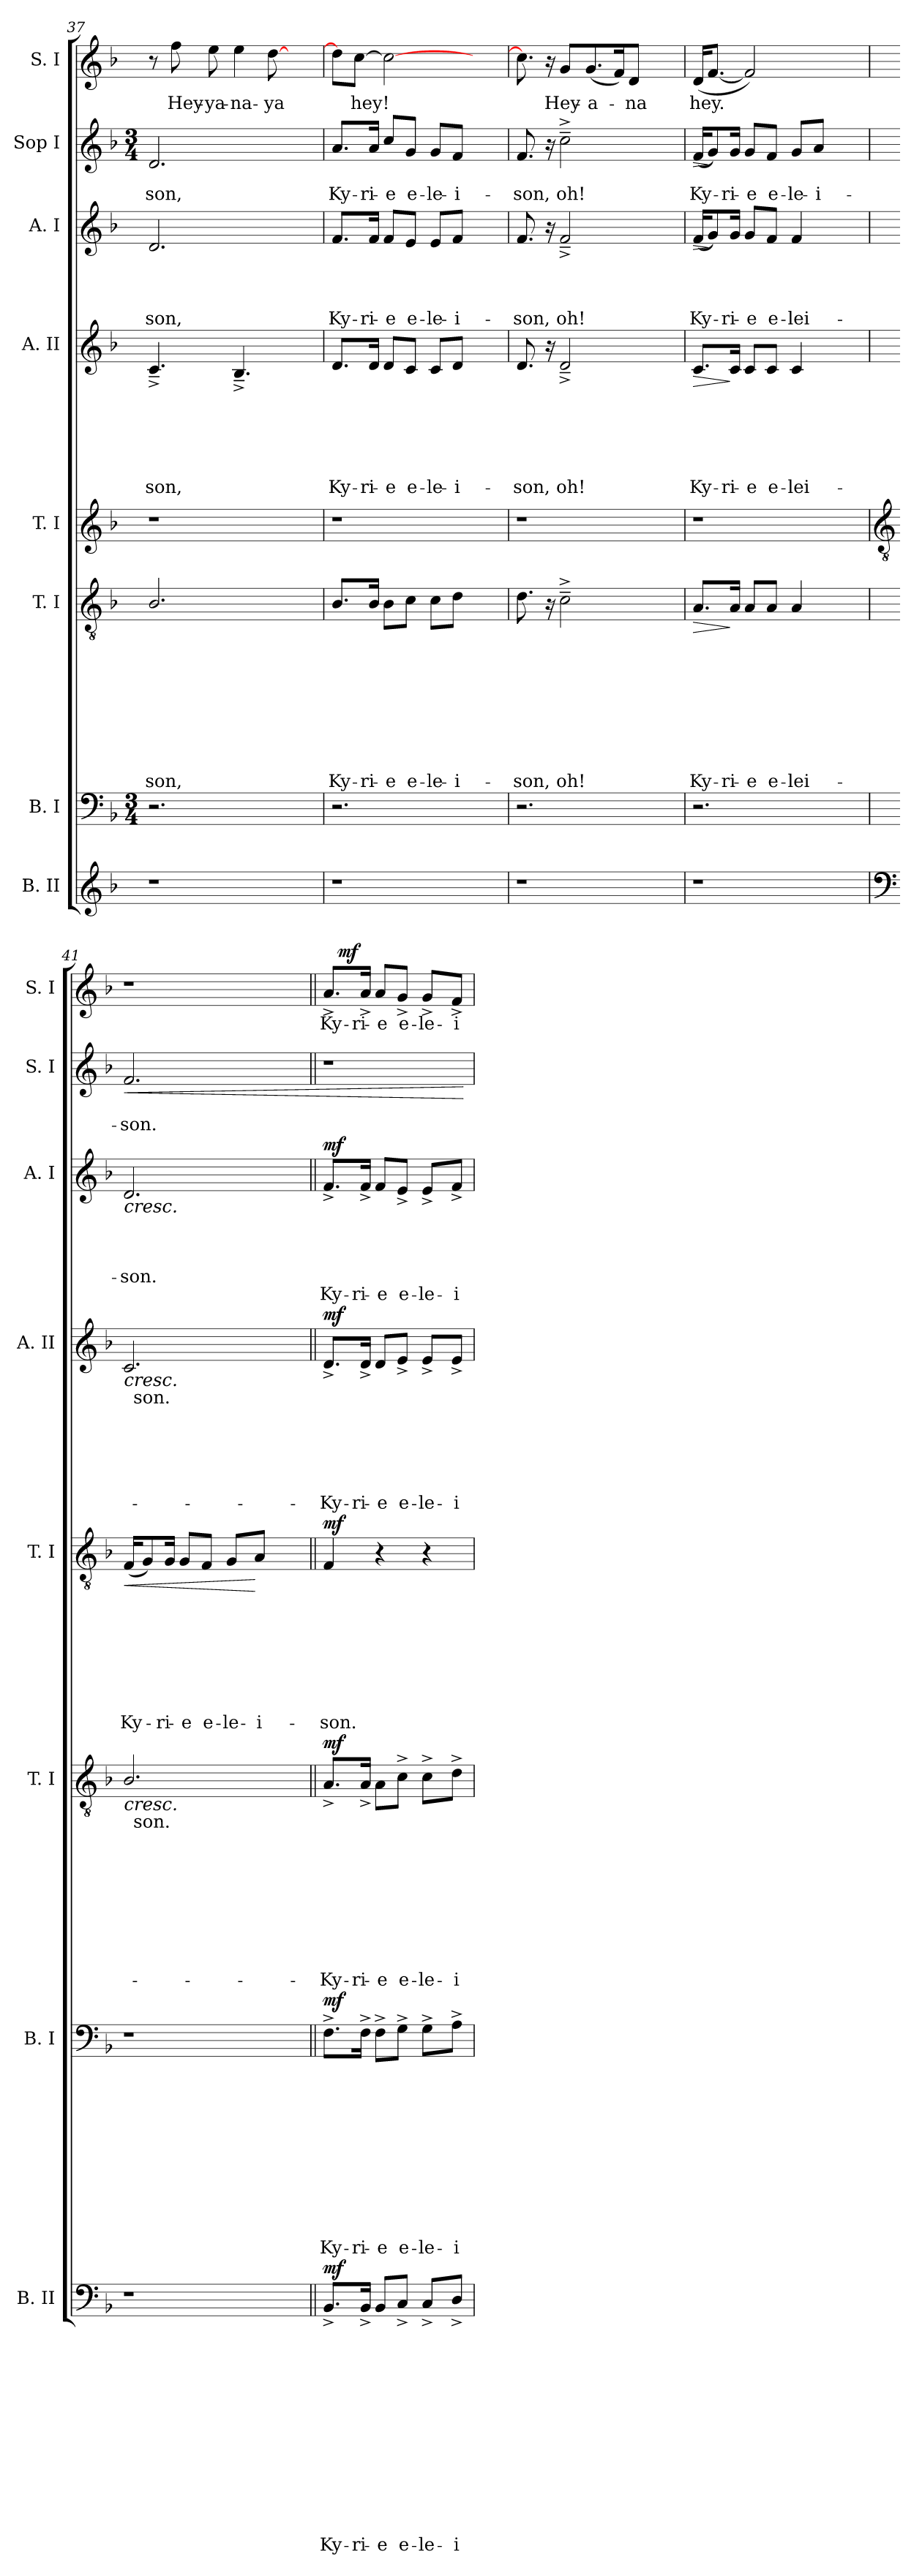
**kern	**text	**text	**text	**text	**text	**text	**text	**text	**text	**text	**text	**text	**text	**dynam	**kern	**text	**text	**text	**text	**text	**text	**text	**text	**text	**text	**text	**dynam	**kern	**text	**text	**text	**text	**text	**text	**text	**text	**text	**dynam	**kern	**text	**text	**text	**text	**text	**text	**text	**text	**dynam	**kern	**text	**text	**text	**text	**text	**text	**dynam	**kern	**text	**text	**text	**text	**text	**dynam	**kern	**text	**text	**dynam	**kern	**text	**dynam
*part8	*part8	*part8	*part8	*part8	*part8	*part8	*part8	*part8	*part8	*part8	*part8	*part8	*part8	*part8	*part7	*part7	*part7	*part7	*part7	*part7	*part7	*part7	*part7	*part7	*part7	*part7	*part7	*part6	*part6	*part6	*part6	*part6	*part6	*part6	*part6	*part6	*part6	*part6	*part5	*part5	*part5	*part5	*part5	*part5	*part5	*part5	*part5	*part5	*part4	*part4	*part4	*part4	*part4	*part4	*part4	*part4	*part3	*part3	*part3	*part3	*part3	*part3	*part3	*part2	*part2	*part2	*part2	*part1	*part1	*part1
*staff8	*staff8	*staff8	*staff8	*staff8	*staff8	*staff8	*staff8	*staff8	*staff8	*staff8	*staff8	*staff8	*staff8	*staff8	*staff7	*staff7	*staff7	*staff7	*staff7	*staff7	*staff7	*staff7	*staff7	*staff7	*staff7	*staff7	*staff7	*staff6	*staff6	*staff6	*staff6	*staff6	*staff6	*staff6	*staff6	*staff6	*staff6	*staff6	*staff5	*staff5	*staff5	*staff5	*staff5	*staff5	*staff5	*staff5	*staff5	*staff5	*staff4	*staff4	*staff4	*staff4	*staff4	*staff4	*staff4	*staff4	*staff3	*staff3	*staff3	*staff3	*staff3	*staff3	*staff3	*staff2	*staff2	*staff2	*staff2	*staff1	*staff1	*staff1
*I"B. II	*	*	*	*	*	*	*	*	*	*	*	*	*	*	*I"B. I	*	*	*	*	*	*	*	*	*	*	*	*	*I"T. I	*	*	*	*	*	*	*	*	*	*	*I"T. I	*	*	*	*	*	*	*	*	*	*I"A. II	*	*	*	*	*	*	*	*I"A. I	*	*	*	*	*	*	*I"Sop I	*	*	*	*I"S. I	*	*
*I'B. II	*	*	*	*	*	*	*	*	*	*	*	*	*	*	*I'B. I	*	*	*	*	*	*	*	*	*	*	*	*	*I'T. I	*	*	*	*	*	*	*	*	*	*	*I'T. I	*	*	*	*	*	*	*	*	*	*I'A. II	*	*	*	*	*	*	*	*I'A. I	*	*	*	*	*	*	*I'S. I	*	*	*	*I'S. I	*	*
*clefG2	*	*	*	*	*	*	*	*	*	*	*	*	*	*	*clefF4	*	*	*	*	*	*	*	*	*	*	*	*	*clefGv2	*	*	*	*	*	*	*	*	*	*	*clefG2	*	*	*	*	*	*	*	*	*	*clefG2	*	*	*	*	*	*	*	*clefG2	*	*	*	*	*	*	*clefG2	*	*	*	*clefG2	*	*
*k[b-]	*	*	*	*	*	*	*	*	*	*	*	*	*	*	*k[b-]	*	*	*	*	*	*	*	*	*	*	*	*	*k[b-]	*	*	*	*	*	*	*	*	*	*	*k[b-]	*	*	*	*	*	*	*	*	*	*k[b-]	*	*	*	*	*	*	*	*k[b-]	*	*	*	*	*	*	*k[b-]	*	*	*	*k[b-]	*	*
*F:	*	*	*	*	*	*	*	*	*	*	*	*	*	*	*F:	*	*	*	*	*	*	*	*	*	*	*	*	*F:	*	*	*	*	*	*	*	*	*	*	*F:	*	*	*	*	*	*	*	*	*	*F:	*	*	*	*	*	*	*	*F:	*	*	*	*	*	*	*F:	*	*	*	*F:	*	*
*	*	*	*	*	*	*	*	*	*	*	*	*	*	*	*M3/4	*	*	*	*	*	*	*	*	*	*	*	*	*	*	*	*	*	*	*	*	*	*	*	*	*	*	*	*	*	*	*	*	*	*	*	*	*	*	*	*	*	*	*	*	*	*	*	*	*M3/4	*	*	*	*	*	*
=37	=37	=37	=37	=37	=37	=37	=37	=37	=37	=37	=37	=37	=37	=37	=37	=37	=37	=37	=37	=37	=37	=37	=37	=37	=37	=37	=37	=37	=37	=37	=37	=37	=37	=37	=37	=37	=37	=37	=37	=37	=37	=37	=37	=37	=37	=37	=37	=37	=37	=37	=37	=37	=37	=37	=37	=37	=37	=37	=37	=37	=37	=37	=37	=37	=37	=37	=37	=37	=37	=37
!	!	!	!	!	!	!	!	!	!	!	!	!	!	!	!	!	!	!	!	!	!	!	!	!	!	!	!	!	!	!	!	!	!	!	!	!	!LO:LY:b	!	!	!	!	!	!	!	!	!	!	!	!	!	!	!	!	!	!LO:LY:b	!	!	!	!	!	!LO:LY:b	!	!	!	!	!LO:LY:b	!	!	!	!
1r	.	.	.	.	.	.	.	.	.	.	.	.	.	.	2.r	.	.	.	.	.	.	.	.	.	.	.	.	2.B-/	.	.	.	.	.	.	.	.	-son,	.	1r	.	.	.	.	.	.	.	.	.	4.c^<~</	.	.	.	.	.	-son,	.	2.d/	.	.	.	-son,	.	.	2.d/	.	-son,	.	8r	.	.
!	!	!	!	!	!	!	!	!	!	!	!	!	!	!	!	!	!	!	!	!	!	!	!	!	!	!	!	!	!	!	!	!	!	!	!	!	!	!	!	!	!	!	!	!	!	!	!	!	!	!	!	!	!	!	!	!	!	!	!	!	!	!	!	!	!	!	!	!	!LO:LY:b	!
.	.	.	.	.	.	.	.	.	.	.	.	.	.	.	.	.	.	.	.	.	.	.	.	.	.	.	.	.	.	.	.	.	.	.	.	.	.	.	.	.	.	.	.	.	.	.	.	.	.	.	.	.	.	.	.	.	.	.	.	.	.	.	.	.	.	.	.	8ff\	Hey-	.
!	!	!	!	!	!	!	!	!	!	!	!	!	!	!	!	!	!	!	!	!	!	!	!	!	!	!	!	!	!	!	!	!	!	!	!	!	!	!	!	!	!	!	!	!	!	!	!	!	!	!	!	!	!	!	!	!	!	!	!	!	!	!	!	!	!	!	!	!	!LO:LY:b	!
.	.	.	.	.	.	.	.	.	.	.	.	.	.	.	.	.	.	.	.	.	.	.	.	.	.	.	.	.	.	.	.	.	.	.	.	.	.	.	.	.	.	.	.	.	.	.	.	.	.	.	.	.	.	.	.	.	.	.	.	.	.	.	.	.	.	.	.	8ee\	-ya-	.
!	!	!	!	!	!	!	!	!	!	!	!	!	!	!	!	!	!	!	!	!	!	!	!	!	!	!	!	!	!	!	!	!	!	!	!	!	!	!	!	!	!	!	!	!	!	!	!	!	!	!	!	!	!	!	!	!	!	!	!	!	!	!	!	!	!	!	!	!	!LO:LY:b	!
.	.	.	.	.	.	.	.	.	.	.	.	.	.	.	.	.	.	.	.	.	.	.	.	.	.	.	.	.	.	.	.	.	.	.	.	.	.	.	.	.	.	.	.	.	.	.	.	.	4.B-^<~</	.	.	.	.	.	.	.	.	.	.	.	.	.	.	.	.	.	.	4ee\	-na-	.
!	!	!	!	!	!	!	!	!	!	!	!	!	!	!	!	!	!	!	!	!	!	!	!	!	!	!	!	!	!	!	!	!	!	!	!	!	!	!	!	!	!	!	!	!	!	!	!	!	!	!	!	!	!	!	!	!	!	!	!	!	!	!	!	!	!	!	!	!	!LO:LY:b	!
.	.	.	.	.	.	.	.	.	.	.	.	.	.	.	.	.	.	.	.	.	.	.	.	.	.	.	.	.	.	.	.	.	.	.	.	.	.	.	.	.	.	.	.	.	.	.	.	.	.	.	.	.	.	.	.	.	.	.	.	.	.	.	.	.	.	.	.	[>8dd\	-ya	.
.	.	.	.	.	.	.	.	.	.	.	.	.	.	.	4ryy	.	.	.	.	.	.	.	.	.	.	.	.	4ryy	.	.	.	.	.	.	.	.	.	.	.	.	.	.	.	.	.	.	.	.	4ryy	.	.	.	.	.	.	.	4ryy	.	.	.	.	.	.	4ryy	.	.	.	4ryy	.	.
=38	=38	=38	=38	=38	=38	=38	=38	=38	=38	=38	=38	=38	=38	=38	=38	=38	=38	=38	=38	=38	=38	=38	=38	=38	=38	=38	=38	=38	=38	=38	=38	=38	=38	=38	=38	=38	=38	=38	=38	=38	=38	=38	=38	=38	=38	=38	=38	=38	=38	=38	=38	=38	=38	=38	=38	=38	=38	=38	=38	=38	=38	=38	=38	=38	=38	=38	=38	=38	=38	=38
!	!	!	!	!	!	!	!	!	!	!	!	!	!	!	!	!	!	!	!	!	!	!	!	!	!	!	!	!	!	!	!	!	!	!	!	!	!LO:LY:b	!	!	!	!	!	!	!	!	!	!	!	!	!	!	!	!	!	!LO:LY:b	!	!	!	!	!	!LO:LY:b	!	!	!	!	!LO:LY:b	!	!	!	!
1r	.	.	.	.	.	.	.	.	.	.	.	.	.	.	2.r	.	.	.	.	.	.	.	.	.	.	.	.	8.B-/L	.	.	.	.	.	.	.	.	Ky-	.	1r	.	.	.	.	.	.	.	.	.	8.d/L	.	.	.	.	.	Ky-	.	8.f/L	.	.	.	Ky-	.	.	8.a/L	.	Ky-	.	8dd\L]	.	.
!	!	!	!	!	!	!	!	!	!	!	!	!	!	!	!	!	!	!	!	!	!	!	!	!	!	!	!	!	!	!	!	!	!	!	!	!	!	!	!	!	!	!	!	!	!	!	!	!	!	!	!	!	!	!	!	!	!	!	!	!	!	!	!	!	!	!	!	!	!LO:LY:b	!
.	.	.	.	.	.	.	.	.	.	.	.	.	.	.	.	.	.	.	.	.	.	.	.	.	.	.	.	.	.	.	.	.	.	.	.	.	.	.	.	.	.	.	.	.	.	.	.	.	.	.	.	.	.	.	.	.	.	.	.	.	.	.	.	.	.	.	.	[>8cc\J	hey!	.
!	!	!	!	!	!	!	!	!	!	!	!	!	!	!	!	!	!	!	!	!	!	!	!	!	!	!	!	!	!	!	!	!	!	!	!	!	!LO:LY:b	!	!	!	!	!	!	!	!	!	!	!	!	!	!	!	!	!	!LO:LY:b	!	!	!	!	!	!LO:LY:b	!	!	!	!	!LO:LY:b	!	!	!	!
.	.	.	.	.	.	.	.	.	.	.	.	.	.	.	.	.	.	.	.	.	.	.	.	.	.	.	.	16B-/Jk	.	.	.	.	.	.	.	.	-ri-	.	.	.	.	.	.	.	.	.	.	.	16d/Jk	.	.	.	.	.	-ri-	.	16f/Jk	.	.	.	-ri-	.	.	16a/Jk	.	-ri-	.	.	.	.
!	!	!	!	!	!	!	!	!	!	!	!	!	!	!	!	!	!	!	!	!	!	!	!	!	!	!	!	!	!	!	!	!	!	!	!	!	!LO:LY:b	!	!	!	!	!	!	!	!	!	!	!	!	!	!	!	!	!	!LO:LY:b	!	!	!	!	!	!LO:LY:b	!	!	!	!	!LO:LY:b	!	!	!	!
.	.	.	.	.	.	.	.	.	.	.	.	.	.	.	.	.	.	.	.	.	.	.	.	.	.	.	.	8B-\L	.	.	.	.	.	.	.	.	-e	.	.	.	.	.	.	.	.	.	.	.	8d/L	.	.	.	.	.	-e	.	8f/L	.	.	.	-e	.	.	8cc/L	.	-e	.	2cc\_	.	.
!	!	!	!	!	!	!	!	!	!	!	!	!	!	!	!	!	!	!	!	!	!	!	!	!	!	!	!	!	!	!	!	!	!	!	!	!	!LO:LY:b	!	!	!	!	!	!	!	!	!	!	!	!	!	!	!	!	!	!LO:LY:b	!	!	!	!	!	!LO:LY:b	!	!	!	!	!LO:LY:b	!	!	!	!
.	.	.	.	.	.	.	.	.	.	.	.	.	.	.	.	.	.	.	.	.	.	.	.	.	.	.	.	8c\J	.	.	.	.	.	.	.	.	e-	.	.	.	.	.	.	.	.	.	.	.	8c/J	.	.	.	.	.	e-	.	8e/J	.	.	.	e-	.	.	8g/J	.	e-	.	.	.	.
!	!	!	!	!	!	!	!	!	!	!	!	!	!	!	!	!	!	!	!	!	!	!	!	!	!	!	!	!	!	!	!	!	!	!	!	!	!LO:LY:b	!	!	!	!	!	!	!	!	!	!	!	!	!	!	!	!	!	!LO:LY:b	!	!	!	!	!	!LO:LY:b	!	!	!	!	!LO:LY:b	!	!	!	!
.	.	.	.	.	.	.	.	.	.	.	.	.	.	.	.	.	.	.	.	.	.	.	.	.	.	.	.	8c\L	.	.	.	.	.	.	.	.	-le-	.	.	.	.	.	.	.	.	.	.	.	8c/L	.	.	.	.	.	-le-	.	8e/L	.	.	.	-le-	.	.	8g/L	.	-le-	.	.	.	.
!	!	!	!	!	!	!	!	!	!	!	!	!	!	!	!	!	!	!	!	!	!	!	!	!	!	!	!	!	!	!	!	!	!	!	!	!	!LO:LY:b	!	!	!	!	!	!	!	!	!	!	!	!	!	!	!	!	!	!LO:LY:b	!	!	!	!	!	!LO:LY:b	!	!	!	!	!LO:LY:b	!	!	!	!
.	.	.	.	.	.	.	.	.	.	.	.	.	.	.	.	.	.	.	.	.	.	.	.	.	.	.	.	8d\J	.	.	.	.	.	.	.	.	-i-	.	.	.	.	.	.	.	.	.	.	.	8d/J	.	.	.	.	.	-i-	.	8f/J	.	.	.	-i-	.	.	8f/J	.	-i-	.	.	.	.
.	.	.	.	.	.	.	.	.	.	.	.	.	.	.	4ryy	.	.	.	.	.	.	.	.	.	.	.	.	4ryy	.	.	.	.	.	.	.	.	.	.	.	.	.	.	.	.	.	.	.	.	4ryy	.	.	.	.	.	.	.	4ryy	.	.	.	.	.	.	4ryy	.	.	.	4ryy	.	.
=39	=39	=39	=39	=39	=39	=39	=39	=39	=39	=39	=39	=39	=39	=39	=39	=39	=39	=39	=39	=39	=39	=39	=39	=39	=39	=39	=39	=39	=39	=39	=39	=39	=39	=39	=39	=39	=39	=39	=39	=39	=39	=39	=39	=39	=39	=39	=39	=39	=39	=39	=39	=39	=39	=39	=39	=39	=39	=39	=39	=39	=39	=39	=39	=39	=39	=39	=39	=39	=39	=39
!	!	!	!	!	!	!	!	!	!	!	!	!	!	!	!	!	!	!	!	!	!	!	!	!	!	!	!	!	!	!	!	!	!	!	!	!	!LO:LY:b	!	!	!	!	!	!	!	!	!	!	!	!	!	!	!	!	!	!LO:LY:b	!	!	!	!	!	!LO:LY:b	!	!	!	!	!LO:LY:b	!	!	!	!
1r	.	.	.	.	.	.	.	.	.	.	.	.	.	.	2.r	.	.	.	.	.	.	.	.	.	.	.	.	8.d\	.	.	.	.	.	.	.	.	-son,	.	1r	.	.	.	.	.	.	.	.	.	8.d/	.	.	.	.	.	-son,	.	8.f/	.	.	.	-son,	.	.	8.f/	.	-son,	.	8.cc\]	.	.
.	.	.	.	.	.	.	.	.	.	.	.	.	.	.	.	.	.	.	.	.	.	.	.	.	.	.	.	16rA	.	.	.	.	.	.	.	.	.	.	.	.	.	.	.	.	.	.	.	.	16ra	.	.	.	.	.	.	.	16ra	.	.	.	.	.	.	16ra	.	.	.	16ra	.	.
!	!	!	!	!	!	!	!	!	!	!	!	!	!	!	!	!	!	!	!	!	!	!	!	!	!	!	!	!	!	!	!	!	!	!	!	!	!LO:LY:b	!	!	!	!	!	!	!	!	!	!	!	!	!	!	!	!	!	!LO:LY:b	!	!	!	!	!	!LO:LY:b	!	!	!	!	!LO:LY:b	!	!	!LO:LY:b	!
.	.	.	.	.	.	.	.	.	.	.	.	.	.	.	.	.	.	.	.	.	.	.	.	.	.	.	.	2c^>~>\	.	.	.	.	.	.	.	.	oh!	.	.	.	.	.	.	.	.	.	.	.	2d^<~</	.	.	.	.	.	oh!	.	2f^<~</	.	.	.	oh!	.	.	2cc^>~>\	.	oh!	.	8g/L	Hey-	.
!	!	!	!	!	!	!	!	!	!	!	!	!	!	!	!	!	!	!	!	!	!	!	!	!	!	!	!	!	!	!	!	!	!	!	!	!	!	!	!	!	!	!	!	!	!	!	!	!	!	!	!	!	!	!	!	!	!	!	!	!	!	!	!	!	!	!	!	!	!LO:LY:b	!
.	.	.	.	.	.	.	.	.	.	.	.	.	.	.	.	.	.	.	.	.	.	.	.	.	.	.	.	.	.	.	.	.	.	.	.	.	.	.	.	.	.	.	.	.	.	.	.	.	.	.	.	.	.	.	.	.	.	.	.	.	.	.	.	.	.	.	.	(<8.g/	-a-	.
.	.	.	.	.	.	.	.	.	.	.	.	.	.	.	.	.	.	.	.	.	.	.	.	.	.	.	.	.	.	.	.	.	.	.	.	.	.	.	.	.	.	.	.	.	.	.	.	.	.	.	.	.	.	.	.	.	.	.	.	.	.	.	.	.	.	.	.	16f/k)	.	.
!	!	!	!	!	!	!	!	!	!	!	!	!	!	!	!	!	!	!	!	!	!	!	!	!	!	!	!	!	!	!	!	!	!	!	!	!	!	!	!	!	!	!	!	!	!	!	!	!	!	!	!	!	!	!	!	!	!	!	!	!	!	!	!	!	!	!	!	!	!LO:LY:b	!
.	.	.	.	.	.	.	.	.	.	.	.	.	.	.	.	.	.	.	.	.	.	.	.	.	.	.	.	.	.	.	.	.	.	.	.	.	.	.	.	.	.	.	.	.	.	.	.	.	.	.	.	.	.	.	.	.	.	.	.	.	.	.	.	.	.	.	.	8d/J	-na	.
.	.	.	.	.	.	.	.	.	.	.	.	.	.	.	4ryy	.	.	.	.	.	.	.	.	.	.	.	.	4ryy	.	.	.	.	.	.	.	.	.	.	.	.	.	.	.	.	.	.	.	.	4ryy	.	.	.	.	.	.	.	4ryy	.	.	.	.	.	.	4ryy	.	.	.	4ryy	.	.
=40	=40	=40	=40	=40	=40	=40	=40	=40	=40	=40	=40	=40	=40	=40	=40	=40	=40	=40	=40	=40	=40	=40	=40	=40	=40	=40	=40	=40	=40	=40	=40	=40	=40	=40	=40	=40	=40	=40	=40	=40	=40	=40	=40	=40	=40	=40	=40	=40	=40	=40	=40	=40	=40	=40	=40	=40	=40	=40	=40	=40	=40	=40	=40	=40	=40	=40	=40	=40	=40	=40
!	!	!	!	!	!	!	!	!	!	!	!	!	!	!	!	!	!	!	!	!	!	!	!	!	!	!	!	!	!	!	!	!	!	!	!	!	!LO:LY:b	!LO:HP:b	!	!	!	!	!	!	!	!	!	!	!	!	!	!	!	!	!LO:LY:b	!LO:HP:b	!	!	!	!	!LO:LY:b	!	!LO:HP:b	!	!	!LO:LY:b	!LO:HP:b	!	!LO:LY:b	!
1r	.	.	.	.	.	.	.	.	.	.	.	.	.	.	2.r	.	.	.	.	.	.	.	.	.	.	.	.	8.A/L	.	.	.	.	.	.	.	.	Ky-	>	1r	.	.	.	.	.	.	.	.	.	8.c/L	.	.	.	.	.	Ky-	>	(<16f/KL	.	.	.	Ky-	.	>	(<16f/KL	.	Ky-	>	(<16d/KL	hey.	.
.	.	.	.	.	.	.	.	.	.	.	.	.	.	.	.	.	.	.	.	.	.	.	.	.	.	.	.	.	.	.	.	.	.	.	.	.	.	.	.	.	.	.	.	.	.	.	.	.	.	.	.	.	.	.	.	.	8g/)	.	.	.	.	.	]	8g/)	.	.	]	[<8.f/J	.	.
!	!	!	!	!	!	!	!	!	!	!	!	!	!	!	!	!	!	!	!	!	!	!	!	!	!	!	!	!	!	!	!	!	!	!	!	!	!LO:LY:b	!	!	!	!	!	!	!	!	!	!	!	!	!	!	!	!	!	!LO:LY:b	!	!	!	!	!	!LO:LY:b	!	!	!	!	!LO:LY:b	!	!	!	!
.	.	.	.	.	.	.	.	.	.	.	.	.	.	.	.	.	.	.	.	.	.	.	.	.	.	.	.	16A/Jk	.	.	.	.	.	.	.	.	-ri-	]	.	.	.	.	.	.	.	.	.	.	16c/Jk	.	.	.	.	.	-ri-	]	16g/Jk	.	.	.	-ri-	.	.	16g/Jk	.	-ri-	.	.	.	.
!	!	!	!	!	!	!	!	!	!	!	!	!	!	!	!	!	!	!	!	!	!	!	!	!	!	!	!	!	!	!	!	!	!	!	!	!	!LO:LY:b	!	!	!	!	!	!	!	!	!	!	!	!	!	!	!	!	!	!LO:LY:b	!	!	!	!	!	!LO:LY:b	!	!	!	!	!LO:LY:b	!	!	!	!
.	.	.	.	.	.	.	.	.	.	.	.	.	.	.	.	.	.	.	.	.	.	.	.	.	.	.	.	8A/L	.	.	.	.	.	.	.	.	-e	.	.	.	.	.	.	.	.	.	.	.	8c/L	.	.	.	.	.	-e	.	8g/L	.	.	.	-e	.	.	8g/L	.	-e	.	2f/])	.	.
!	!	!	!	!	!	!	!	!	!	!	!	!	!	!	!	!	!	!	!	!	!	!	!	!	!	!	!	!	!	!	!	!	!	!	!	!	!LO:LY:b	!	!	!	!	!	!	!	!	!	!	!	!	!	!	!	!	!	!LO:LY:b	!	!	!	!	!	!LO:LY:b	!	!	!	!	!LO:LY:b	!	!	!	!
.	.	.	.	.	.	.	.	.	.	.	.	.	.	.	.	.	.	.	.	.	.	.	.	.	.	.	.	8A/J	.	.	.	.	.	.	.	.	e-	.	.	.	.	.	.	.	.	.	.	.	8c/J	.	.	.	.	.	e-	.	8f/J	.	.	.	e-	.	.	8f/J	.	e-	.	.	.	.
!	!	!	!	!	!	!	!	!	!	!	!	!	!	!	!	!	!	!	!	!	!	!	!	!	!	!	!	!	!	!	!	!	!	!	!	!	!LO:LY:b	!	!	!	!	!	!	!	!	!	!	!	!	!	!	!	!	!	!LO:LY:b	!	!	!	!	!	!LO:LY:b	!	!	!	!	!LO:LY:b	!	!	!	!
.	.	.	.	.	.	.	.	.	.	.	.	.	.	.	.	.	.	.	.	.	.	.	.	.	.	.	.	4A/	.	.	.	.	.	.	.	.	-lei-	.	.	.	.	.	.	.	.	.	.	.	4c/	.	.	.	.	.	-lei-	.	4f/	.	.	.	-lei-	.	.	8g/L	.	-le-	.	.	.	.
!	!	!	!	!	!	!	!	!	!	!	!	!	!	!	!	!	!	!	!	!	!	!	!	!	!	!	!	!	!	!	!	!	!	!	!	!	!	!	!	!	!	!	!	!	!	!	!	!	!	!	!	!	!	!	!	!	!	!	!	!	!	!	!	!	!	!LO:LY:b	!	!	!	!
.	.	.	.	.	.	.	.	.	.	.	.	.	.	.	.	.	.	.	.	.	.	.	.	.	.	.	.	.	.	.	.	.	.	.	.	.	.	.	.	.	.	.	.	.	.	.	.	.	.	.	.	.	.	.	.	.	.	.	.	.	.	.	.	8a/J	.	-i-	.	.	.	.
.	.	.	.	.	.	.	.	.	.	.	.	.	.	.	4ryy	.	.	.	.	.	.	.	.	.	.	.	.	4ryy	.	.	.	.	.	.	.	.	.	.	.	.	.	.	.	.	.	.	.	.	4ryy	.	.	.	.	.	.	.	4ryy	.	.	.	.	.	.	4ryy	.	.	.	4ryy	.	.
!!LO:PB:g=z
=41	=41	=41	=41	=41	=41	=41	=41	=41	=41	=41	=41	=41	=41	=41	=41	=41	=41	=41	=41	=41	=41	=41	=41	=41	=41	=41	=41	=41	=41	=41	=41	=41	=41	=41	=41	=41	=41	=41	=41	=41	=41	=41	=41	=41	=41	=41	=41	=41	=41	=41	=41	=41	=41	=41	=41	=41	=41	=41	=41	=41	=41	=41	=41	=41	=41	=41	=41	=41	=41	=41
*clefF4	*	*	*	*	*	*	*	*	*	*	*	*	*	*	*	*	*	*	*	*	*	*	*	*	*	*	*	*	*	*	*	*	*	*	*	*	*	*	*clefGv2	*	*	*	*	*	*	*	*	*	*	*	*	*	*	*	*	*	*	*	*	*	*	*	*	*	*	*	*	*	*	*
!LO:N:vis=1	!	!	!	!	!	!	!	!	!	!	!	!	!	!	!LO:N:vis=1	!	!	!	!	!	!	!	!	!	!	!	!	!	!	!	!	!	!	!	!	!	!	!LO:HP:b	!	!	!	!	!	!	!	!	!LO:LY:b	!LO:HP:b	!	!	!	!	!	!	!	!LO:HP:b	!	!	!	!	!LO:LY:b	!	!LO:HP:b	!	!	!LO:LY:b	!LO:HP:b	!LO:N:vis=1	!	!
*	*	*	*	*	*	*	*	*	*	*	*	*	*	*	*	*	*	*	*	*	*	*	*	*	*	*	*	*^	*	*	*	*	*	*	*	*	*	*	*	*	*	*	*	*	*	*	*	*	*^	*	*	*	*	*	*	*	*	*	*	*	*	*	*	*	*	*	*	*	*	*
1r	.	.	.	.	.	.	.	.	.	.	.	.	.	.	2.r	.	.	.	.	.	.	.	.	.	.	.	.	2.B-/	32ryy	.	.	.	.	.	.	.	.	.	<	(<16F/KL	.	.	.	.	.	.	.	Ky-	<	2.c/	32ryy	.	.	.	.	.	.	<	2.d/	.	.	.	-son.	.	<	2.f/	.	-son.	<	1r	.	.
!	!	!	!	!	!	!	!	!	!	!	!	!	!	!	!	!	!	!	!	!	!	!	!	!	!	!	!	!	!	!	!	!	!	!	!	!	!	!	!	!	!	!	!	!	!	!	!	!	!	!	!LO:TX:b:t=son.	!	!	!	!	!	!	!	!	!	!	!	!	!	!	!	!	!	!	!	!	!
!	!	!	!	!	!	!	!	!	!	!	!	!	!	!	!	!	!	!	!	!	!	!	!	!	!	!	!	!	!LO:TX:b:t=son.	!	!	!	!	!	!	!	!	!	!	!	!	!	!	!	!	!	!	!	!	!	!	!	!	!	!	!	!	!	!	!	!	!	!	!	!	!	!	!	!	!	!	!
.	.	.	.	.	.	.	.	.	.	.	.	.	.	.	.	.	.	.	.	.	.	.	.	.	.	.	.	.	2ryy	.	.	.	.	.	.	.	.	.	.	.	.	.	.	.	.	.	.	.	.	.	2ryy	.	.	.	.	.	.	.	.	.	.	.	.	.	.	.	.	.	.	.	.	.
.	.	.	.	.	.	.	.	.	.	.	.	.	.	.	.	.	.	.	.	.	.	.	.	.	.	.	.	.	.	.	.	.	.	.	.	.	.	.	.	8G/)	.	.	.	.	.	.	.	.	.	.	.	.	.	.	.	.	.	.	.	.	.	.	.	.	.	.	.	.	.	.	.	.
!	!	!	!	!	!	!	!	!	!	!	!	!	!	!	!	!	!	!	!	!	!	!	!	!	!	!	!	!	!	!	!	!	!	!	!	!	!	!	!	!	!	!	!	!	!	!	!	!LO:LY:b	!	!	!	!	!	!	!	!	!	!	!	!	!	!	!	!	!	!	!	!	!	!	!	!
.	.	.	.	.	.	.	.	.	.	.	.	.	.	.	.	.	.	.	.	.	.	.	.	.	.	.	.	.	.	.	.	.	.	.	.	.	.	.	.	16G/Jk	.	.	.	.	.	.	.	-ri-	.	.	.	.	.	.	.	.	.	.	.	.	.	.	.	.	.	.	.	.	.	.	.	.
!	!	!	!	!	!	!	!	!	!	!	!	!	!	!	!	!	!	!	!	!	!	!	!	!	!	!	!	!	!	!	!	!	!	!	!	!	!	!	!	!	!	!	!	!	!	!	!	!LO:LY:b	!	!	!	!	!	!	!	!	!	!	!	!	!	!	!	!	!	!	!	!	!	!	!	!
.	.	.	.	.	.	.	.	.	.	.	.	.	.	.	.	.	.	.	.	.	.	.	.	.	.	.	.	.	.	.	.	.	.	.	.	.	.	.	.	8G/L	.	.	.	.	.	.	.	-e	.	.	.	.	.	.	.	.	.	.	.	.	.	.	.	.	.	.	.	.	.	.	.	.
!	!	!	!	!	!	!	!	!	!	!	!	!	!	!	!	!	!	!	!	!	!	!	!	!	!	!	!	!	!	!	!	!	!	!	!	!	!	!	!	!	!	!	!	!	!	!	!	!LO:LY:b	!	!	!	!	!	!	!	!	!	!	!	!	!	!	!	!	!	!	!	!	!	!	!	!
.	.	.	.	.	.	.	.	.	.	.	.	.	.	.	.	.	.	.	.	.	.	.	.	.	.	.	.	.	.	.	.	.	.	.	.	.	.	.	.	8F/J	.	.	.	.	.	.	.	e-	.	.	.	.	.	.	.	.	.	.	.	.	.	.	.	.	.	.	.	.	.	.	.	.
!	!	!	!	!	!	!	!	!	!	!	!	!	!	!	!	!	!	!	!	!	!	!	!	!	!	!	!	!	!	!	!	!	!	!	!	!	!	!	!	!	!	!	!	!	!	!	!	!LO:LY:b	!	!	!	!	!	!	!	!	!	!	!	!	!	!	!	!	!	!	!	!	!	!	!	!
.	.	.	.	.	.	.	.	.	.	.	.	.	.	.	.	.	.	.	.	.	.	.	.	.	.	.	.	.	.	.	.	.	.	.	.	.	.	.	.	8G/L	.	.	.	.	.	.	.	-le-	.	.	.	.	.	.	.	.	.	.	.	.	.	.	.	.	.	.	.	.	.	.	.	.
.	.	.	.	.	.	.	.	.	.	.	.	.	.	.	.	.	.	.	.	.	.	.	.	.	.	.	.	.	4...ryy	.	.	.	.	.	.	.	.	.	.	.	.	.	.	.	.	.	.	.	.	.	4...ryy	.	.	.	.	.	.	.	.	.	.	.	.	.	.	.	.	.	.	.	.	.
!	!	!	!	!	!	!	!	!	!	!	!	!	!	!	!	!	!	!	!	!	!	!	!	!	!	!	!	!	!	!	!	!	!	!	!	!	!	!	!	!	!	!	!	!	!	!	!	!LO:LY:b	!	!	!	!	!	!	!	!	!	!	!	!	!	!	!	!	!	!	!	!	!	!	!	!
.	.	.	.	.	.	.	.	.	.	.	.	.	.	.	.	.	.	.	.	.	.	.	.	.	.	.	.	.	.	.	.	.	.	.	.	.	.	.	.	8A/J	.	.	.	.	.	.	.	-i-	[	.	.	.	.	.	.	.	.	.	.	.	.	.	.	.	.	.	.	.	.	.	.	.
.	.	.	.	.	.	.	.	.	.	.	.	.	.	.	4ryy	.	.	.	.	.	.	.	.	.	.	.	.	4ryy	.	.	.	.	.	.	.	.	.	.	.	4ryy	.	.	.	.	.	.	.	.	.	4ryy	.	.	.	.	.	.	.	.	4ryy	.	.	.	.	.	.	4ryy	.	.	.	.	.	.
=42||	=42||	=42||	=42||	=42||	=42||	=42||	=42||	=42||	=42||	=42||	=42||	=42||	=42||	=42||	=42||	=42||	=42||	=42||	=42||	=42||	=42||	=42||	=42||	=42||	=42||	=42||	=42||	=42||	=42||	=42||	=42||	=42||	=42||	=42||	=42||	=42||	=42||	=42||	=42||	=42||	=42||	=42||	=42||	=42||	=42||	=42||	=42||	=42||	=42||	=42||	=42||	=42||	=42||	=42||	=42||	=42||	=42||	=42||	=42||	=42||	=42||	=42||	=42||	=42||	=42||	=42||	=42||	=42||	=42||	=42||	=42||	=42||
!	!	!	!	!	!	!	!	!	!	!	!	!	!LO:LY:b	!LO:DY:a	!	!	!	!	!	!	!	!	!	!	!	!LO:LY:b	!LO:DY:a	!	!	!	!	!	!	!	!	!	!	!LO:LY:b	!LO:DY:a	!	!	!	!	!	!	!	!	!LO:LY:b	!LO:DY:a	!	!	!	!	!	!	!	!LO:LY:b	!LO:DY:a	!	!	!	!	!	!LO:LY:b	!LO:DY:a	!LO:N:vis=1	!	!	!	!	!LO:LY:b	!
*	*	*	*	*	*	*	*	*	*	*	*	*	*	*	*	*	*	*	*	*	*	*	*	*	*	*	*	*v	*v	*	*	*	*	*	*	*	*	*	*	*	*	*	*	*	*	*	*	*	*	*v	*v	*	*	*	*	*	*	*	*	*	*	*	*	*	*	*	*	*	*	*^	*	*
8.BB-^</L	.	.	.	.	.	.	.	.	.	.	.	.	Ky-	mf	8.F^>\L	.	.	.	.	.	.	.	.	.	.	Ky-	mf	8.A^</L	.	.	.	.	.	.	.	.	-Ky-	mf	4F/	.	.	.	.	.	.	.	-son.	mf	8.d^</L	.	.	.	.	.	-Ky-	mf	8.f^</L	.	.	.	.	Ky-	mf	2.r	.	.	.	8.a^</L	16ryy	Ky-	.
!	!	!	!	!	!	!	!	!	!	!	!	!	!	!	!	!	!	!	!	!	!	!	!	!	!	!	!	!	!	!	!	!	!	!	!	!	!	!	!	!	!	!	!	!	!	!	!	!	!	!	!	!	!	!	!	!	!	!	!	!	!	!	!	!	!	!	!	!	!	!	!LO:DY:a
.	.	.	.	.	.	.	.	.	.	.	.	.	.	.	.	.	.	.	.	.	.	.	.	.	.	.	.	.	.	.	.	.	.	.	.	.	.	.	.	.	.	.	.	.	.	.	.	.	.	.	.	.	.	.	.	.	.	.	.	.	.	.	.	.	.	.	.	.	2ryy	.	mf
!	!	!	!	!	!	!	!	!	!	!	!	!	!LO:LY:b	!	!	!	!	!	!	!	!	!	!	!	!	!LO:LY:b	!	!	!	!	!	!	!	!	!	!	!LO:LY:b	!	!	!	!	!	!	!	!	!	!	!	!	!	!	!	!	!	!LO:LY:b	!	!	!	!	!	!	!LO:LY:b	!	!	!	!	!	!	!	!LO:LY:b	!
16BB-^</Jk	.	.	.	.	.	.	.	.	.	.	.	.	-ri-	.	16F^>\Jk	.	.	.	.	.	.	.	.	.	.	-ri-	.	16A^</Jk	.	.	.	.	.	.	.	.	-ri-	[	.	.	.	.	.	.	.	.	.	.	16d^</Jk	.	.	.	.	.	-ri-	[	16f^</Jk	.	.	.	.	-ri-	[	.	.	.	.	16a^</Jk	.	-ri-	.
!	!	!	!	!	!	!	!	!	!	!	!	!	!LO:LY:b	!	!	!	!	!	!	!	!	!	!	!	!	!LO:LY:b	!	!	!	!	!	!	!	!	!	!	!LO:LY:b	!	!	!	!	!	!	!	!	!	!	!	!	!	!	!	!	!	!LO:LY:b	!	!	!	!	!	!	!LO:LY:b	!	!	!	!	!	!	!	!LO:LY:b	!
8BB-/L	.	.	.	.	.	.	.	.	.	.	.	.	-e	.	8F^>\L	.	.	.	.	.	.	.	.	.	.	-e	.	8A\L	.	.	.	.	.	.	.	.	-e	.	4r	.	.	.	.	.	.	.	.	.	8d/L	.	.	.	.	.	-e	.	8f/L	.	.	.	.	-e	.	.	.	.	.	8a/L	.	-e	.
!	!	!	!	!	!	!	!	!	!	!	!	!	!LO:LY:b	!	!	!	!	!	!	!	!	!	!	!	!	!LO:LY:b	!	!	!	!	!	!	!	!	!	!	!LO:LY:b	!	!	!	!	!	!	!	!	!	!	!	!	!	!	!	!	!	!LO:LY:b	!	!	!	!	!	!	!LO:LY:b:rj	!	!	!	!	!	!	!	!LO:LY:b	!
8C^</J	.	.	.	.	.	.	.	.	.	.	.	.	e-	.	8G^>\J	.	.	.	.	.	.	.	.	.	.	e-	.	8c^>\J	.	.	.	.	.	.	.	.	e-	.	.	.	.	.	.	.	.	.	.	.	8e^</J	.	.	.	.	.	e-	.	8e^</J	.	.	.	.	e-	.	.	.	.	.	8g^</J	.	e-	.
!	!	!	!	!	!	!	!	!	!	!	!	!	!LO:LY:b	!	!	!	!	!	!	!	!	!	!	!	!	!LO:LY:b	!	!	!	!	!	!	!	!	!	!	!LO:LY:b	!	!	!	!	!	!	!	!	!	!	!	!	!	!	!	!	!	!LO:LY:b	!	!	!	!	!	!	!LO:LY:b	!	!	!	!	!	!	!	!LO:LY:b	!
8C^</L	.	.	.	.	.	.	.	.	.	.	.	.	-le-	.	8G^>\L	.	.	.	.	.	.	.	.	.	.	-le-	.	8c^>\L	.	.	.	.	.	.	.	.	-le-	.	4r	.	.	.	.	.	.	.	.	.	8e^</L	.	.	.	.	.	-le-	.	8e^</L	.	.	.	.	-le-	.	.	.	.	.	8g^</L	.	-le-	.
.	.	.	.	.	.	.	.	.	.	.	.	.	.	.	.	.	.	.	.	.	.	.	.	.	.	.	.	.	.	.	.	.	.	.	.	.	.	.	.	.	.	.	.	.	.	.	.	.	.	.	.	.	.	.	.	.	.	.	.	.	.	.	.	.	.	.	.	.	8.ryy	.	.
!	!	!	!	!	!	!	!	!	!	!	!	!	!LO:LY:b	!	!	!	!	!	!	!	!	!	!	!	!	!LO:LY:b	!	!	!	!	!	!	!	!	!	!	!LO:LY:b	!	!	!	!	!	!	!	!	!	!	!	!	!	!	!	!	!	!LO:LY:b	!	!	!	!	!	!	!LO:LY:b	!	!	!	!	!	!	!	!LO:LY:b	!
8D^</J	.	.	.	.	.	.	.	.	.	.	.	.	-i-	.	8A^>\J	.	.	.	.	.	.	.	.	.	.	-i-	.	8d^>\J	.	.	.	.	.	.	.	.	-i-	.	.	.	.	.	.	.	.	.	.	.	8e^</J	.	.	.	.	.	-i-	.	8f^</J	.	.	.	.	-i-	.	.	.	.	.	8f^</J	.	-i-	.
.	.	.	.	.	.	.	.	.	.	.	.	.	.	.	.	.	.	.	.	.	.	.	.	.	.	.	.	.	.	.	.	.	.	.	.	.	.	.	.	.	.	.	.	.	.	.	.	.	.	.	.	.	.	.	.	.	.	.	.	.	.	.	.	.	.	.	[	.	.	.	.
*	*	*	*	*	*	*	*	*	*	*	*	*	*	*	*	*	*	*	*	*	*	*	*	*	*	*	*	*	*	*	*	*	*	*	*	*	*	*	*	*	*	*	*	*	*	*	*	*	*	*	*	*	*	*	*	*	*	*	*	*	*	*	*	*	*	*	*	*v	*v	*	*
=	=	=	=	=	=	=	=	=	=	=	=	=	=	=	=	=	=	=	=	=	=	=	=	=	=	=	=	=	=	=	=	=	=	=	=	=	=	=	=	=	=	=	=	=	=	=	=	=	=	=	=	=	=	=	=	=	=	=	=	=	=	=	=	=	=	=	=	=	=	=
*-	*-	*-	*-	*-	*-	*-	*-	*-	*-	*-	*-	*-	*-	*-	*-	*-	*-	*-	*-	*-	*-	*-	*-	*-	*-	*-	*-	*-	*-	*-	*-	*-	*-	*-	*-	*-	*-	*-	*-	*-	*-	*-	*-	*-	*-	*-	*-	*-	*-	*-	*-	*-	*-	*-	*-	*-	*-	*-	*-	*-	*-	*-	*-	*-	*-	*-	*-	*-	*-	*-
